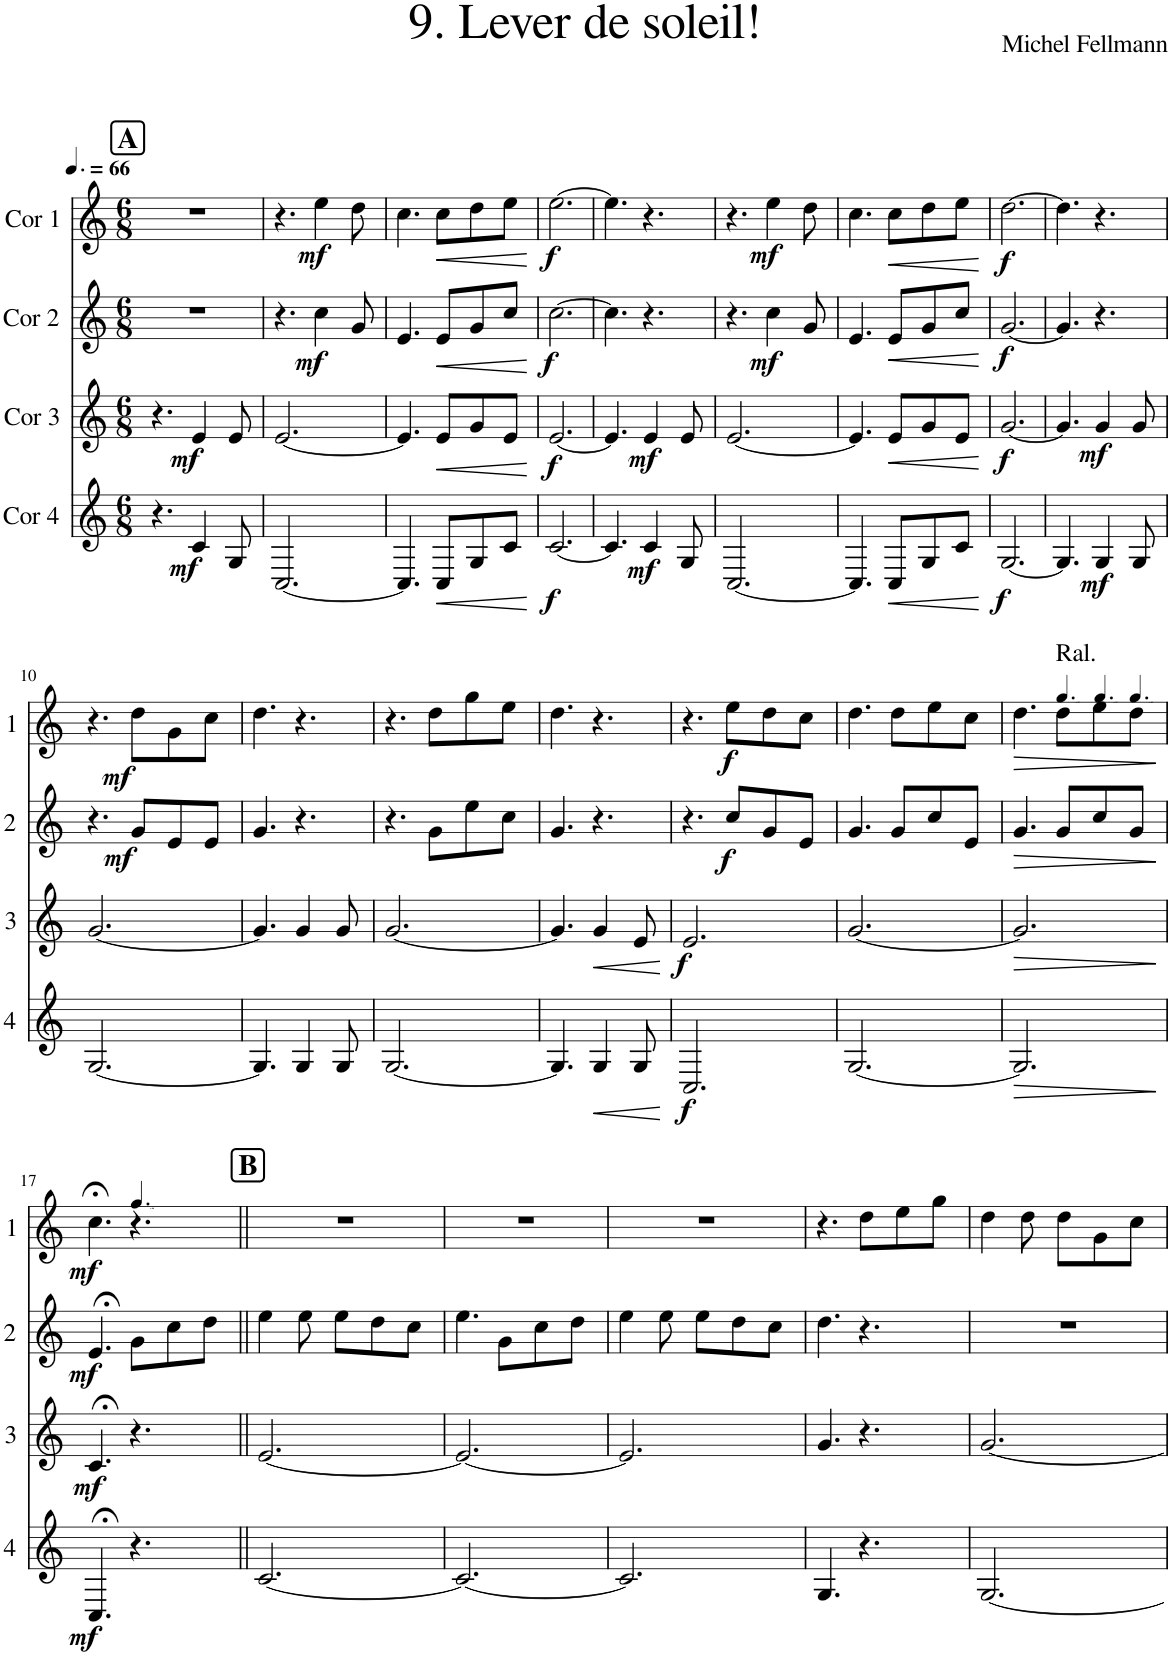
**kern	**dynam	**kern	**dynam	**kern	**dynam	**kern	**dynam
*part4	*part4	*part3	*part3	*part2	*part2	*part1	*part1
*staff4	*staff4	*staff3	*staff3	*staff2	*staff2	*staff1	*staff1
*I"Cor 4	*	*I"Cor 3	*	*I"Cor 2	*	*I"Cor 1	*
*clefG2	*	*clefG2	*	*clefG2	*	*clefG2	*
*Trd4c7	*	*Trd4c7	*	*Trd4c7	*	*Trd4c7	*
*k[]	*	*k[]	*	*k[]	*	*k[]	*
*M6/8	*	*M6/8	*	*M6/8	*	*M6/8	*
*MM99	*	*MM99	*	*MM99	*	*MM99	*
!!LO:REH:place=s1:a:B:cj:fs=14:t=A
=1	=1	=1	=1	=1	=1	=1	=1
4.r	.	4.r	.	2.r	.	2.r	.
!	!LO:DY:b	!	!LO:DY:b	!	!	!	!
4c/	mf	4e/	mf	.	.	.	.
8G/	.	8e/	.	.	.	.	.
=2	=2	=2	=2	=2	=2	=2	=2
[2.C/	.	[2.e/	.	4.r	.	4.r	.
!	!	!	!	!	!LO:DY:b	!	!LO:DY:b
.	.	.	.	4cc\	mf	4ee\	mf
.	.	.	.	8g/	.	8dd\	.
=3	=3	=3	=3	=3	=3	=3	=3
4.C/]	.	4.e/]	.	4.e/	.	4.cc\	.
!	!LO:HP:b	!	!LO:HP:b	!	!LO:HP:b	!	!LO:HP:b
8C/L	<	8e/L	<	8e/L	<	8cc\L	<
8G/	.	8g/	.	8g/	.	8dd\	.
8c/J	.	8e/J	.	8cc/J	.	8ee\J	.
.	[	.	[	.	[	.	[
=4	=4	=4	=4	=4	=4	=4	=4
!	!LO:DY:b	!	!LO:DY:b	!	!LO:DY:b	!	!LO:DY:b
[2.c/	f	[2.e/	f	[2.cc\	f	[2.ee\	f
=5	=5	=5	=5	=5	=5	=5	=5
4.c/]	.	4.e/]	.	4.cc\]	.	4.ee\]	.
!	!LO:DY:b	!	!LO:DY:b	!	!	!	!
4c/	mf	4e/	mf	4.r	.	4.r	.
8G/	.	8e/	.	.	.	.	.
=6	=6	=6	=6	=6	=6	=6	=6
[2.C/	.	[2.e/	.	4.r	.	4.r	.
!	!	!	!	!	!LO:DY:b	!	!LO:DY:b
.	.	.	.	4cc\	mf	4ee\	mf
.	.	.	.	8g/	.	8dd\	.
=7	=7	=7	=7	=7	=7	=7	=7
4.C/]	.	4.e/]	.	4.e/	.	4.cc\	.
!	!LO:HP:b	!	!LO:HP:b	!	!LO:HP:b	!	!LO:HP:b
8C/L	<	8e/L	<	8e/L	<	8cc\L	<
8G/	.	8g/	.	8g/	.	8dd\	.
8c/J	.	8e/J	.	8cc/J	.	8ee\J	.
.	[	.	[	.	[	.	[
=8	=8	=8	=8	=8	=8	=8	=8
!	!LO:DY:b	!	!LO:DY:b	!	!LO:DY:b	!	!LO:DY:b
[2.G/	f	[2.g/	f	[2.g/	f	[2.dd\	f
=9	=9	=9	=9	=9	=9	=9	=9
4.G/]	.	4.g/]	.	4.g/]	.	4.dd\]	.
!	!LO:DY:b	!	!LO:DY:b	!	!	!	!
4G/	mf	4g/	mf	4.r	.	4.r	.
8G/	.	8g/	.	.	.	.	.
!!LO:LB:g=z
=10	=10	=10	=10	=10	=10	=10	=10
[2.G/	.	[2.g/	.	4.r	.	4.r	.
!	!	!	!	!	!LO:DY:b	!	!LO:DY:b
.	.	.	.	8g/L	mf	8dd\L	mf
.	.	.	.	8e/	.	8g\	.
.	.	.	.	8e/J	.	8cc\J	.
=11	=11	=11	=11	=11	=11	=11	=11
4.G/]	.	4.g/]	.	4.g/	.	4.dd\	.
4G/	.	4g/	.	4.r	.	4.r	.
8G/	.	8g/	.	.	.	.	.
=12	=12	=12	=12	=12	=12	=12	=12
[2.G/	.	[2.g/	.	4.r	.	4.r	.
.	.	.	.	8g\L	.	8dd\L	.
.	.	.	.	8ee\	.	8gg\	.
.	.	.	.	8cc\J	.	8ee\J	.
=13	=13	=13	=13	=13	=13	=13	=13
4.G/]	.	4.g/]	.	4.g/	.	4.dd\	.
!	!LO:HP:b	!	!LO:HP:b	!	!	!	!
4G/	<	4g/	<	4.r	.	4.r	.
8G/	.	8e/	.	.	.	.	.
.	[	.	[	.	.	.	.
=14	=14	=14	=14	=14	=14	=14	=14
!	!LO:DY:b	!	!LO:DY:b	!	!	!	!
2.C/	f	2.e/	f	4.r	.	4.r	.
!	!	!	!	!	!LO:DY:b	!	!LO:DY:b
.	.	.	.	8cc/L	f	8ee\L	f
.	.	.	.	8g/	.	8dd\	.
.	.	.	.	8e/J	.	8cc\J	.
=15	=15	=15	=15	=15	=15	=15	=15
[2.G/	.	[2.g/	.	4.g/	.	4.dd\	.
.	.	.	.	8g/L	.	8dd\L	.
.	.	.	.	8cc/	.	8ee\	.
.	.	.	.	8e/J	.	8cc\J	.
=16	=16	=16	=16	=16	=16	=16	=16
!	!LO:HP:b	!	!LO:HP:b	!	!LO:HP:b	!	!LO:HP:b
2.G/]	>	2.g/]	>	4.g/	>	4.dd\	>
*	*	*	*	*	*	*MM93	*
!	!	!	!	!	!	!LO:TX:a:t=Ral.	!
.	.	.	.	8g/L	.	8dd\L	.
*	*	*	*	*	*	*MM83	*
.	.	.	.	8cc/	.	8ee\	.
*	*	*	*	*	*	*MM60	*
.	.	.	.	8g/J	.	8dd\J	.
.	]	.	]	.	]	.	]
!!LO:LB:g=z
=17	=17	=17	=17	=17	=17	=17	=17
!	!LO:DY:b	!	!LO:DY:b	!	!LO:DY:b	!	!LO:DY:b
4.C;</	mf	4.c;</	mf	4.e;</	mf	4.cc;<\	mf
*	*	*	*	*	*	*MM99	*
4.r	.	4.r	.	8g\L	.	4.r	.
.	.	.	.	8cc\	.	.	.
.	.	.	.	8dd\J	.	.	.
!!LO:REH:place=s1:a:B:cj:fs=14:t=B
=18||	=18||	=18||	=18||	=18||	=18||	=18||	=18||
[2.c/	.	[2.e/	.	4ee\	.	2.r	.
.	.	.	.	8ee\	.	.	.
.	.	.	.	8ee\L	.	.	.
.	.	.	.	8dd\	.	.	.
.	.	.	.	8cc\J	.	.	.
=19	=19	=19	=19	=19	=19	=19	=19
2.c/_	.	2.e/_	.	4.ee\	.	2.r	.
.	.	.	.	8g\L	.	.	.
.	.	.	.	8cc\	.	.	.
.	.	.	.	8dd\J	.	.	.
=20	=20	=20	=20	=20	=20	=20	=20
2.c/]	.	2.e/]	.	4ee\	.	2.r	.
.	.	.	.	8ee\	.	.	.
.	.	.	.	8ee\L	.	.	.
.	.	.	.	8dd\	.	.	.
.	.	.	.	8cc\J	.	.	.
=21	=21	=21	=21	=21	=21	=21	=21
4.G/	.	4.g/	.	4.dd\	.	4.r	.
4.r	.	4.r	.	4.r	.	8dd\L	.
.	.	.	.	.	.	8ee\	.
.	.	.	.	.	.	8gg\J	.
=22	=22	=22	=22	=22	=22	=22	=22
[2.G/	.	[2.g/	.	2.r	.	4dd\	.
.	.	.	.	.	.	8dd\	.
.	.	.	.	.	.	8dd\L	.
.	.	.	.	.	.	8g\	.
.	.	.	.	.	.	8cc\J	.
=	=	=	=	=	=	=	=
*-	*-	*-	*-	*-	*-	*-	*-
